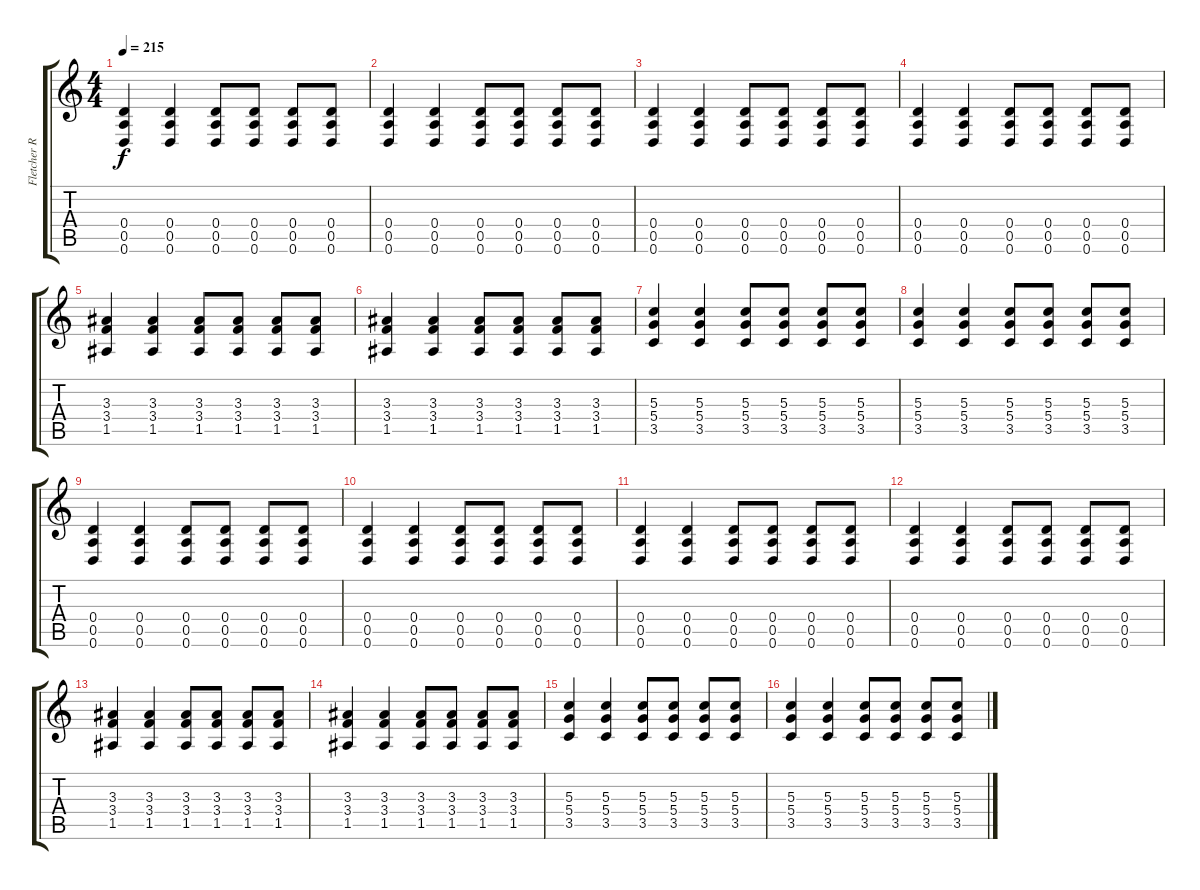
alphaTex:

\track ("Fletcher Rhytm 1" "Fletcher R") {instrument overdrivenguitar}
\staff {score tabs}
\tuning (E4 B3 G3 D3 A2 D2) {hide}
\ts (4 4)
\tempo 215
\clef g2
\ks c
(0.4 0.5 0.6).4{dy f} (0.4 0.5 0.6).4 (0.4 0.5 0.6).8 (0.4 0.5 0.6).8 (0.4 0.5 0.6).8 (0.4 0.5 0.6).8 |
(0.4 0.5 0.6).4 (0.4 0.5 0.6).4 (0.4 0.5 0.6).8 (0.4 0.5 0.6).8 (0.4 0.5 0.6).8 (0.4 0.5 0.6).8 |
(0.4 0.5 0.6).4 (0.4 0.5 0.6).4 (0.4 0.5 0.6).8 (0.4 0.5 0.6).8 (0.4 0.5 0.6).8 (0.4 0.5 0.6).8 |
(0.4 0.5 0.6).4 (0.4 0.5 0.6).4 (0.4 0.5 0.6).8 (0.4 0.5 0.6).8 (0.4 0.5 0.6).8 (0.4 0.5 0.6).8 |
(3.3 3.4 1.5).4 (3.3 3.4 1.5).4 (3.3 3.4 1.5).8 (3.3 3.4 1.5).8 (3.3 3.4 1.5).8 (3.3 3.4 1.5).8 |
(3.3 3.4 1.5).4 (3.3 3.4 1.5).4 (3.3 3.4 1.5).8 (3.3 3.4 1.5).8 (3.3 3.4 1.5).8 (3.3 3.4 1.5).8 |
(5.3 5.4 3.5).4 (5.3 5.4 3.5).4 (5.3 5.4 3.5).8 (5.3 5.4 3.5).8 (5.3 5.4 3.5).8 (5.3 5.4 3.5).8 |
(5.3 5.4 3.5).4 (5.3 5.4 3.5).4 (5.3 5.4 3.5).8 (5.3 5.4 3.5).8 (5.3 5.4 3.5).8 (5.3 5.4 3.5).8 |
(0.4 0.5 0.6).4 (0.4 0.5 0.6).4 (0.4 0.5 0.6).8 (0.4 0.5 0.6).8 (0.4 0.5 0.6).8 (0.4 0.5 0.6).8 |
(0.4 0.5 0.6).4 (0.4 0.5 0.6).4 (0.4 0.5 0.6).8 (0.4 0.5 0.6).8 (0.4 0.5 0.6).8 (0.4 0.5 0.6).8 |
(0.4 0.5 0.6).4 (0.4 0.5 0.6).4 (0.4 0.5 0.6).8 (0.4 0.5 0.6).8 (0.4 0.5 0.6).8 (0.4 0.5 0.6).8 |
(0.4 0.5 0.6).4 (0.4 0.5 0.6).4 (0.4 0.5 0.6).8 (0.4 0.5 0.6).8 (0.4 0.5 0.6).8 (0.4 0.5 0.6).8 |
(3.3 3.4 1.5).4 (3.3 3.4 1.5).4 (3.3 3.4 1.5).8 (3.3 3.4 1.5).8 (3.3 3.4 1.5).8 (3.3 3.4 1.5).8 |
(3.3 3.4 1.5).4 (3.3 3.4 1.5).4 (3.3 3.4 1.5).8 (3.3 3.4 1.5).8 (3.3 3.4 1.5).8 (3.3 3.4 1.5).8 |
(5.3 5.4 3.5).4 (5.3 5.4 3.5).4 (5.3 5.4 3.5).8 (5.3 5.4 3.5).8 (5.3 5.4 3.5).8 (5.3 5.4 3.5).8 |
(5.3 5.4 3.5).4 (5.3 5.4 3.5).4 (5.3 5.4 3.5).8 (5.3 5.4 3.5).8 (5.3 5.4 3.5).8 (5.3 5.4 3.5).8
